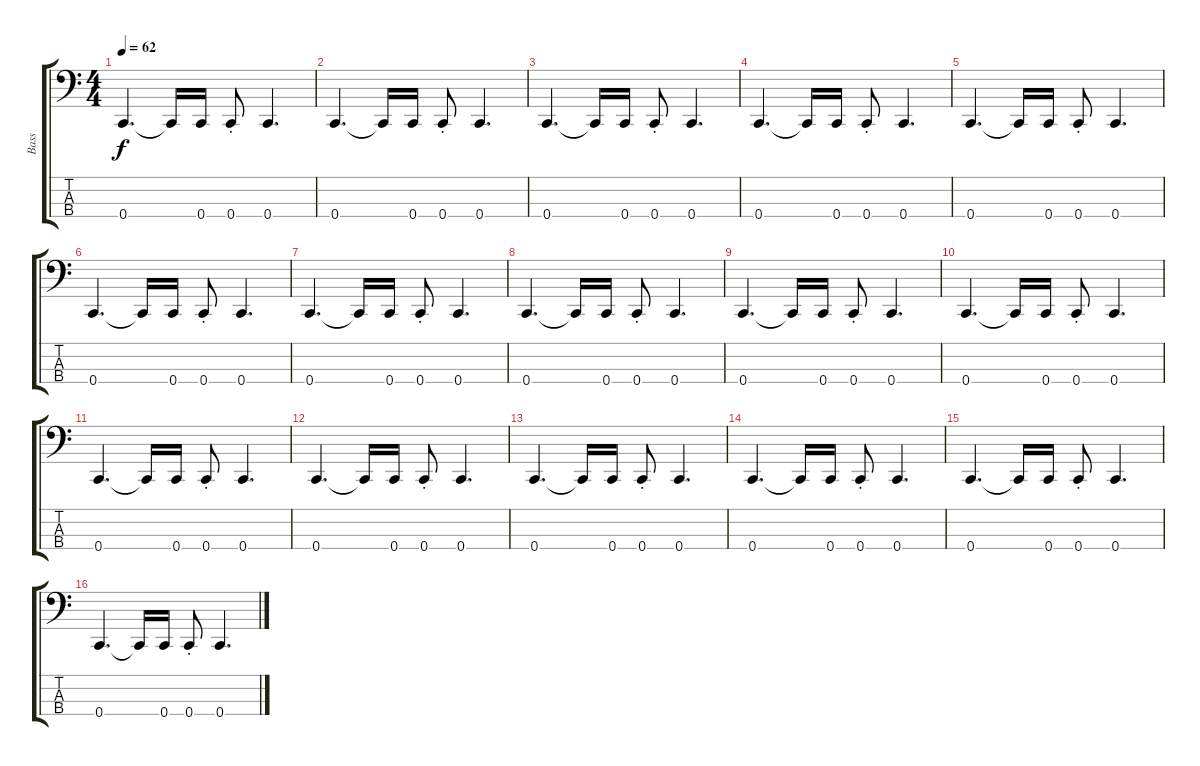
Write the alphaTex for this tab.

\track ("Bass" "Bass") {instrument electricbassfinger}
\staff {score tabs}
\tuning (G2 C2 G1 C1) {hide}
\ts (4 4)
\tempo 62
\clef f4
\ks c
0.4.4{d dy f} 0.4{t}.16 0.4.16 0.4{st}.8 0.4.4{d} |
0.4.4{d} 0.4{t}.16 0.4.16 0.4{st}.8 0.4.4{d} |
0.4.4{d} 0.4{t}.16 0.4.16 0.4{st}.8 0.4.4{d} |
0.4.4{d} 0.4{t}.16 0.4.16 0.4{st}.8 0.4.4{d} |
0.4.4{d} 0.4{t}.16 0.4.16 0.4{st}.8 0.4.4{d} |
0.4.4{d} 0.4{t}.16 0.4.16 0.4{st}.8 0.4.4{d} |
0.4.4{d} 0.4{t}.16 0.4.16 0.4{st}.8 0.4.4{d} |
0.4.4{d} 0.4{t}.16 0.4.16 0.4{st}.8 0.4.4{d} |
0.4.4{d} 0.4{t}.16 0.4.16 0.4{st}.8 0.4.4{d} |
0.4.4{d} 0.4{t}.16 0.4.16 0.4{st}.8 0.4.4{d} |
0.4.4{d} 0.4{t}.16 0.4.16 0.4{st}.8 0.4.4{d} |
0.4.4{d} 0.4{t}.16 0.4.16 0.4{st}.8 0.4.4{d} |
0.4.4{d} 0.4{t}.16 0.4.16 0.4{st}.8 0.4.4{d} |
0.4.4{d} 0.4{t}.16 0.4.16 0.4{st}.8 0.4.4{d} |
0.4.4{d} 0.4{t}.16 0.4.16 0.4{st}.8 0.4.4{d} |
0.4.4{d} 0.4{t}.16 0.4.16 0.4{st}.8 0.4.4{d}
